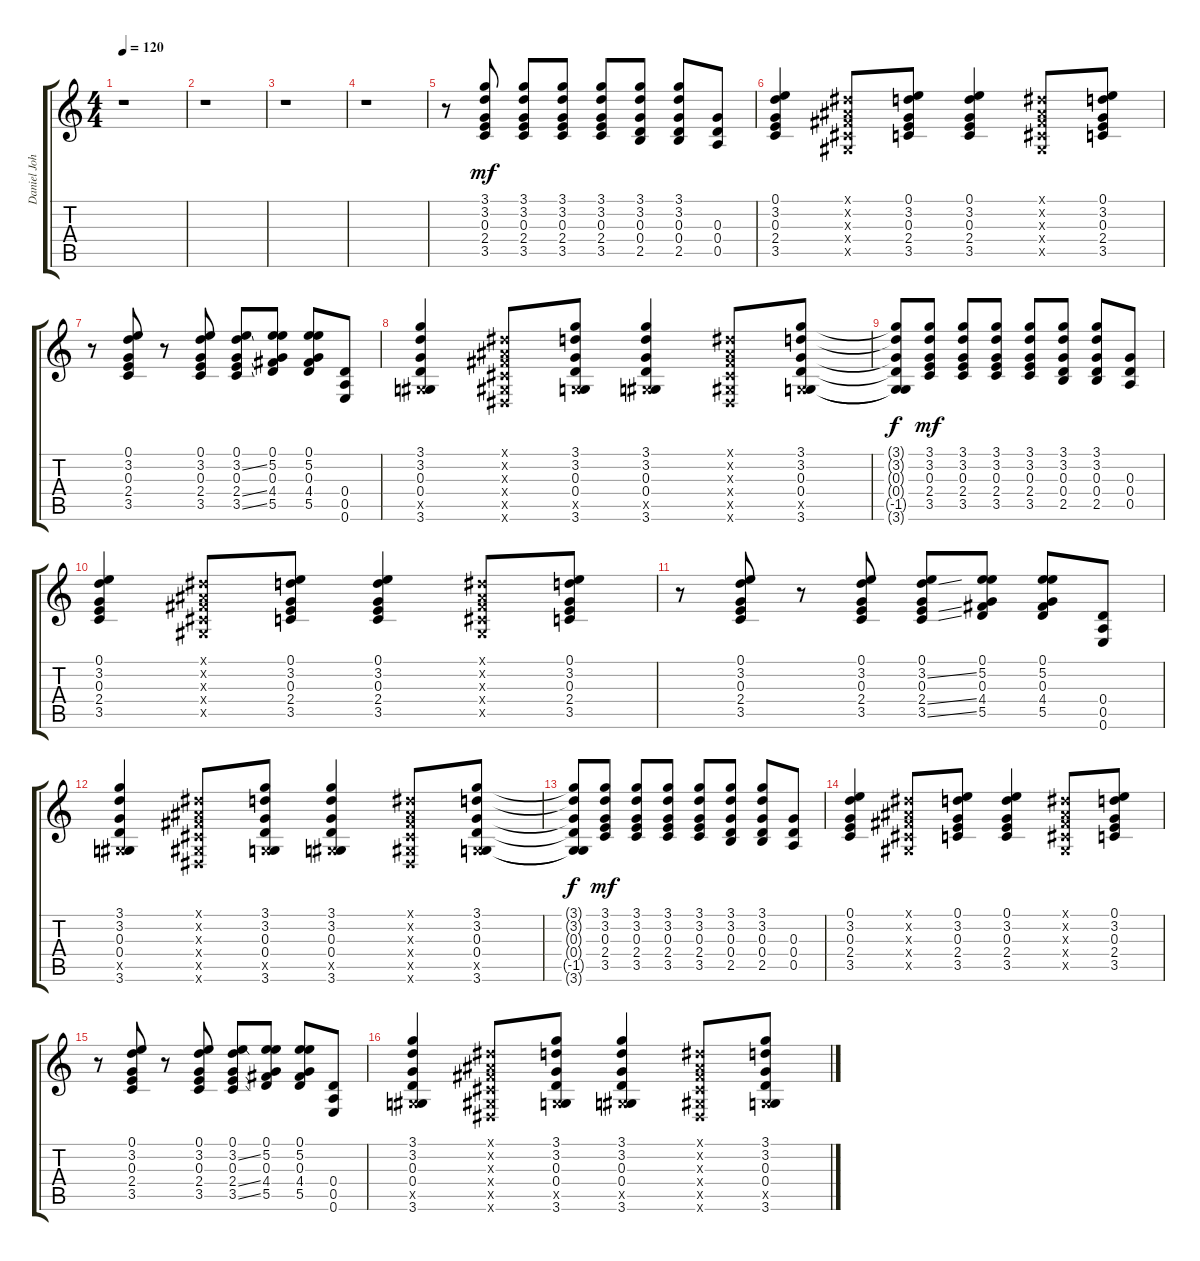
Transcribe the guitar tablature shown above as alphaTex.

\track ("Daniel Johns (Gtr 2)" "Daniel Joh") {instrument acousticguitarsteel}
\staff {score tabs}
\tuning (E4 B3 G3 D3 A2 E2) {hide}
\ts (4 4)
\tempo 120
\clef g2
\ks c
r.1{dy mf instrument acousticguitarsteel} |
r.1 |
r.1 |
r.1 |
r.8 (3.1 3.2 0.3 2.4 3.5).8 (3.1 3.2 0.3 2.4 3.5).8 (3.1 3.2 0.3 2.4 3.5).8 (3.1 3.2 0.3 2.4 3.5).8 (3.1 3.2 0.3 0.4 2.5).8 (3.1 3.2 0.3 0.4 2.5).8 (0.3 0.4 0.5).8 |
(0.1 3.2 0.3 2.4 3.5).4 (-1.1{x} -1.2{x} -1.3{x} -1.4{x} -1.5{x}).8 (0.1 3.2 0.3 2.4 3.5).8 (0.1 3.2 0.3 2.4 3.5).4 (-1.1{x} -1.2{x} -1.3{x} -1.4{x} -1.5{x}).8 (0.1 3.2 0.3 2.4 3.5).8 |
r.8 (0.1 3.2 0.3 2.4 3.5).8 r.8 (0.1 3.2 0.3 2.4 3.5).8 (0.1 3.2{ss} 0.3 2.4{ss} 3.5{ss}).8 (0.1 5.2 0.3 4.4 5.5).8 (0.1 5.2 0.3 4.4 5.5).8 (0.4 0.5 0.6).8 |
(3.1 3.2 0.3 0.4 -1.5{x} 3.6).4 (-1.1{x} -1.2{x} -1.3{x} -1.4{x} -1.5{x} -1.6{x}).8 (3.1 3.2 0.3 0.4 -1.5{x} 3.6).8 (3.1 3.2 0.3 0.4 -1.5{x} 3.6).4 (-1.1{x} -1.2{x} -1.3{x} -1.4{x} -1.5{x} -1.6{x}).8 (3.1 3.2 0.3 0.4 -1.5{x} 3.6).8 |
(3.1{t} 3.2{t} 0.3{t} 0.4{t} -1.5{t} 3.6{t}).8{dy f} (3.1 3.2 0.3 2.4 3.5).8{dy mf} (3.1 3.2 0.3 2.4 3.5).8 (3.1 3.2 0.3 2.4 3.5).8 (3.1 3.2 0.3 2.4 3.5).8 (3.1 3.2 0.3 0.4 2.5).8 (3.1 3.2 0.3 0.4 2.5).8 (0.3 0.4 0.5).8 |
(0.1 3.2 0.3 2.4 3.5).4 (-1.1{x} -1.2{x} -1.3{x} -1.4{x} -1.5{x}).8 (0.1 3.2 0.3 2.4 3.5).8 (0.1 3.2 0.3 2.4 3.5).4 (-1.1{x} -1.2{x} -1.3{x} -1.4{x} -1.5{x}).8 (0.1 3.2 0.3 2.4 3.5).8 |
r.8 (0.1 3.2 0.3 2.4 3.5).8 r.8 (0.1 3.2 0.3 2.4 3.5).8 (0.1 3.2{ss} 0.3 2.4{ss} 3.5{ss}).8 (0.1 5.2 0.3 4.4 5.5).8 (0.1 5.2 0.3 4.4 5.5).8 (0.4 0.5 0.6).8 |
(3.1 3.2 0.3 0.4 -1.5{x} 3.6).4 (-1.1{x} -1.2{x} -1.3{x} -1.4{x} -1.5{x} -1.6{x}).8 (3.1 3.2 0.3 0.4 -1.5{x} 3.6).8 (3.1 3.2 0.3 0.4 -1.5{x} 3.6).4 (-1.1{x} -1.2{x} -1.3{x} -1.4{x} -1.5{x} -1.6{x}).8 (3.1 3.2 0.3 0.4 -1.5{x} 3.6).8 |
(3.1{t} 3.2{t} 0.3{t} 0.4{t} -1.5{t} 3.6{t}).8{dy f} (3.1 3.2 0.3 2.4 3.5).8{dy mf} (3.1 3.2 0.3 2.4 3.5).8 (3.1 3.2 0.3 2.4 3.5).8 (3.1 3.2 0.3 2.4 3.5).8 (3.1 3.2 0.3 0.4 2.5).8 (3.1 3.2 0.3 0.4 2.5).8 (0.3 0.4 0.5).8 |
(0.1 3.2 0.3 2.4 3.5).4 (-1.1{x} -1.2{x} -1.3{x} -1.4{x} -1.5{x}).8 (0.1 3.2 0.3 2.4 3.5).8 (0.1 3.2 0.3 2.4 3.5).4 (-1.1{x} -1.2{x} -1.3{x} -1.4{x} -1.5{x}).8 (0.1 3.2 0.3 2.4 3.5).8 |
r.8 (0.1 3.2 0.3 2.4 3.5).8 r.8 (0.1 3.2 0.3 2.4 3.5).8 (0.1 3.2{ss} 0.3 2.4{ss} 3.5{ss}).8 (0.1 5.2 0.3 4.4 5.5).8 (0.1 5.2 0.3 4.4 5.5).8 (0.4 0.5 0.6).8 |
(3.1 3.2 0.3 0.4 -1.5{x} 3.6).4 (-1.1{x} -1.2{x} -1.3{x} -1.4{x} -1.5{x} -1.6{x}).8 (3.1 3.2 0.3 0.4 -1.5{x} 3.6).8 (3.1 3.2 0.3 0.4 -1.5{x} 3.6).4 (-1.1{x} -1.2{x} -1.3{x} -1.4{x} -1.5{x} -1.6{x}).8 (3.1 3.2 0.3 0.4 -1.5{x} 3.6).8
